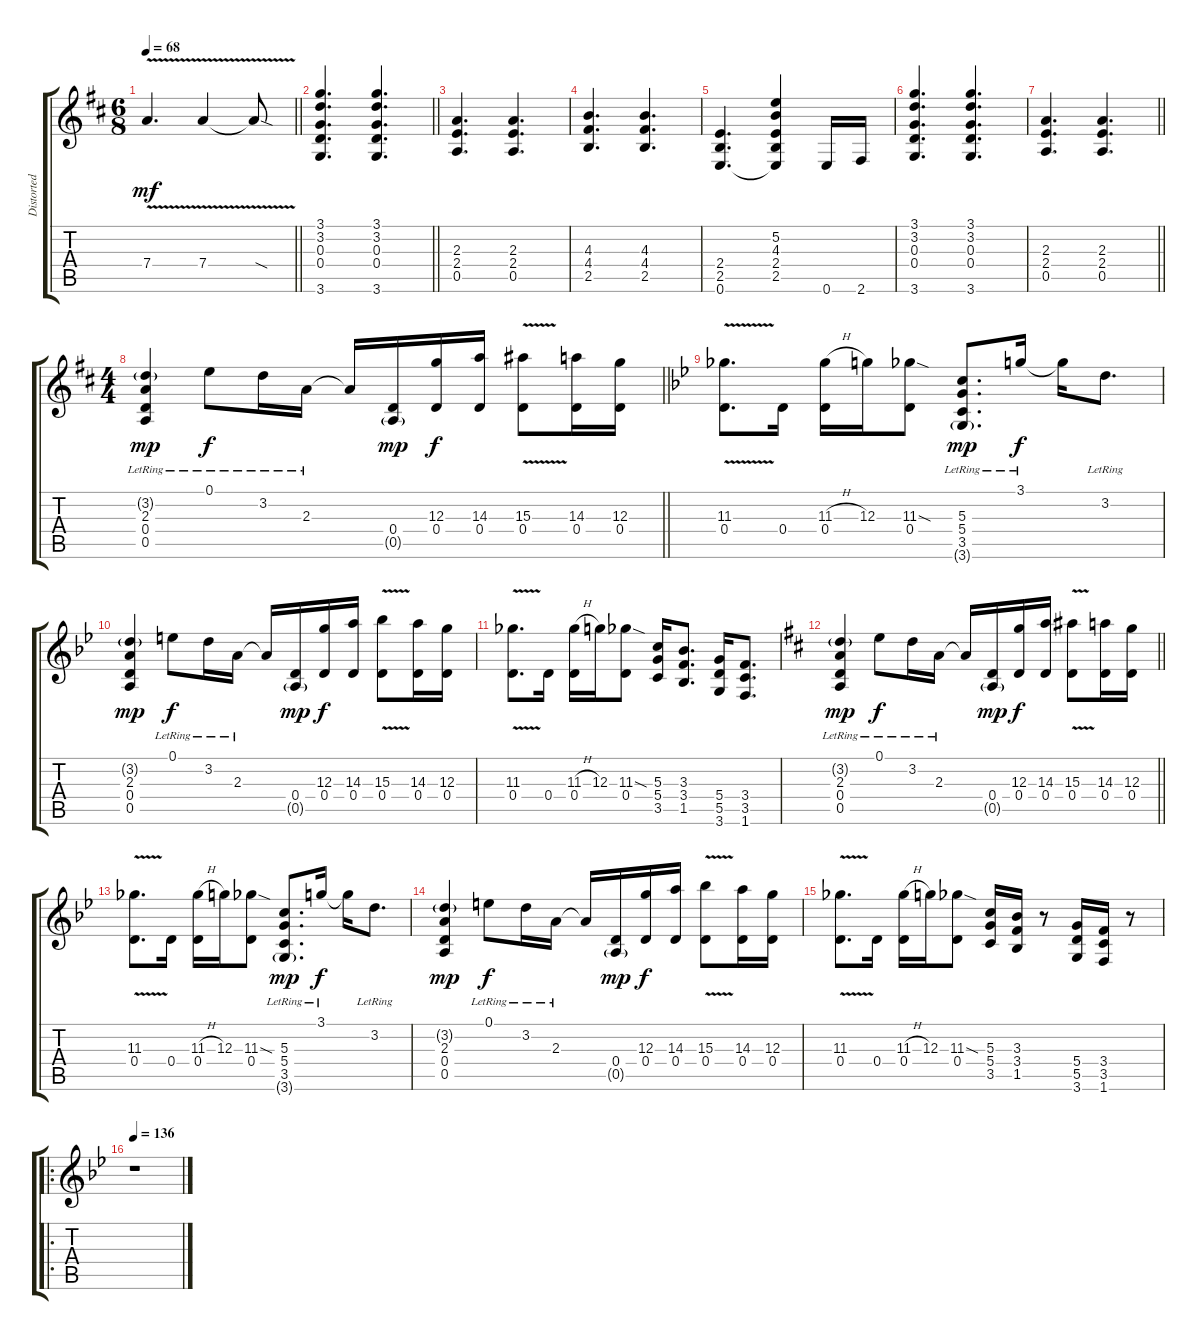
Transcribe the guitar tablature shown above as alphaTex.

\track ("Distorted [Left]" "Distorted ") {instrument overdrivenguitar}
\staff {score tabs}
\tuning (E4 B3 G3 D3 A2 E2) {hide}
\ts (6 8)
\tempo 68
\clef g2
\barLineRight lightlight
\ks d
7.4{v}.4{d dy mf} 7.4{v}.4 7.4{sod t}.8 |
\section ("" " ")
\barLineRight lightlight
(3.1 3.2 0.3 0.4 3.6).4{d} (3.1 3.2 0.3 0.4 3.6).4{d} |
(2.3 2.4 0.5).4{d} (2.3 2.4 0.5).4{d} |
(4.3 4.4 2.5).4{d} (4.3 4.4 2.5).4{d} |
(2.4 2.5 0.6).4{d} (5.2 4.3 2.4 2.5 0.6{t}).4 0.6.16 2.6.16 |
(3.1 3.2 0.3 0.4 3.6).4{d} (3.1 3.2 0.3 0.4 3.6).4{d} |
\barLineRight lightlight
(2.3 2.4 0.5).4{d} (2.3 2.4 0.5).4{d} |
\ts (4 4)
\section ("" " ")
\barLineRight lightlight
(3.2{g lr} 2.3{lr} 0.4{lr} 0.5{lr}).4{dy mp} 0.1{lr}.8{dy f} 3.2{lr}.16 2.3{lr}.16 2.3{t}.16 (0.4 0.5{g}).16{dy mp} (12.3 0.4).16{dy f} (14.3 0.4).16 (15.3{v} 0.4{v}).8 (14.3 0.4).16 (12.3 0.4).16 |
\ks bb
(11.3{v} 0.4{v}).8{d} 0.4.16 (11.3{h} 0.4).16 12.3.16 (11.3{sod} 0.4).8 (5.3{lr} 5.4{lr} 3.5{lr} 3.6{g lr}).8{d dy mp} 3.1{lr}.16{dy f} 3.1{t}.16 3.2{lr}.8{d} |
(3.2{g} 2.3 0.4 0.5).4{dy mp} 0.1{lr}.8{dy f} 3.2{lr}.16 2.3{lr}.16 2.3{t}.16 (0.4 0.5{g}).16{dy mp} (12.3 0.4).16{dy f} (14.3 0.4).16 (15.3{v} 0.4{v}).8 (14.3 0.4).16 (12.3 0.4).16 |
(11.3{v} 0.4{v}).8{d} 0.4.16 (11.3{h} 0.4).16 12.3.16 (11.3{sod} 0.4).8 (5.3 5.4 3.5).16 (3.3 3.4 1.5).8{d} (5.4 5.5 3.6).16 (3.4 3.5 1.6).8{d} |
\barLineRight lightlight
\ks d
(3.2{g lr} 2.3{lr} 0.4{lr} 0.5{lr}).4{dy mp} 0.1{lr}.8{dy f} 3.2{lr}.16 2.3{lr}.16 2.3{t}.16 (0.4 0.5{g}).16{dy mp} (12.3 0.4).16{dy f} (14.3 0.4).16 (15.3{v} 0.4{v}).8 (14.3 0.4).16 (12.3 0.4).16 |
\ks bb
(11.3{v} 0.4{v}).8{d} 0.4.16 (11.3{h} 0.4).16 12.3.16 (11.3{sod} 0.4).8 (5.3{lr} 5.4{lr} 3.5{lr} 3.6{g lr}).8{d dy mp} 3.1{lr}.16{dy f} 3.1{t}.16 3.2{lr}.8{d} |
(3.2{g} 2.3 0.4 0.5).4{dy mp} 0.1{lr}.8{dy f} 3.2{lr}.16 2.3{lr}.16 2.3{t}.16 (0.4 0.5{g}).16{dy mp} (12.3 0.4).16{dy f} (14.3 0.4).16 (15.3{v} 0.4{v}).8 (14.3 0.4).16 (12.3 0.4).16 |
(11.3{v} 0.4{v}).8{d} 0.4.16 (11.3{h} 0.4).16 12.3.16 (11.3{sod} 0.4).8 (5.3 5.4 3.5).16 (3.3 3.4 1.5).16 r.8 (5.4 5.5 3.6).16 (3.4 3.5 1.6).16 r.8 |
\ro
\tempo 136
r.1
